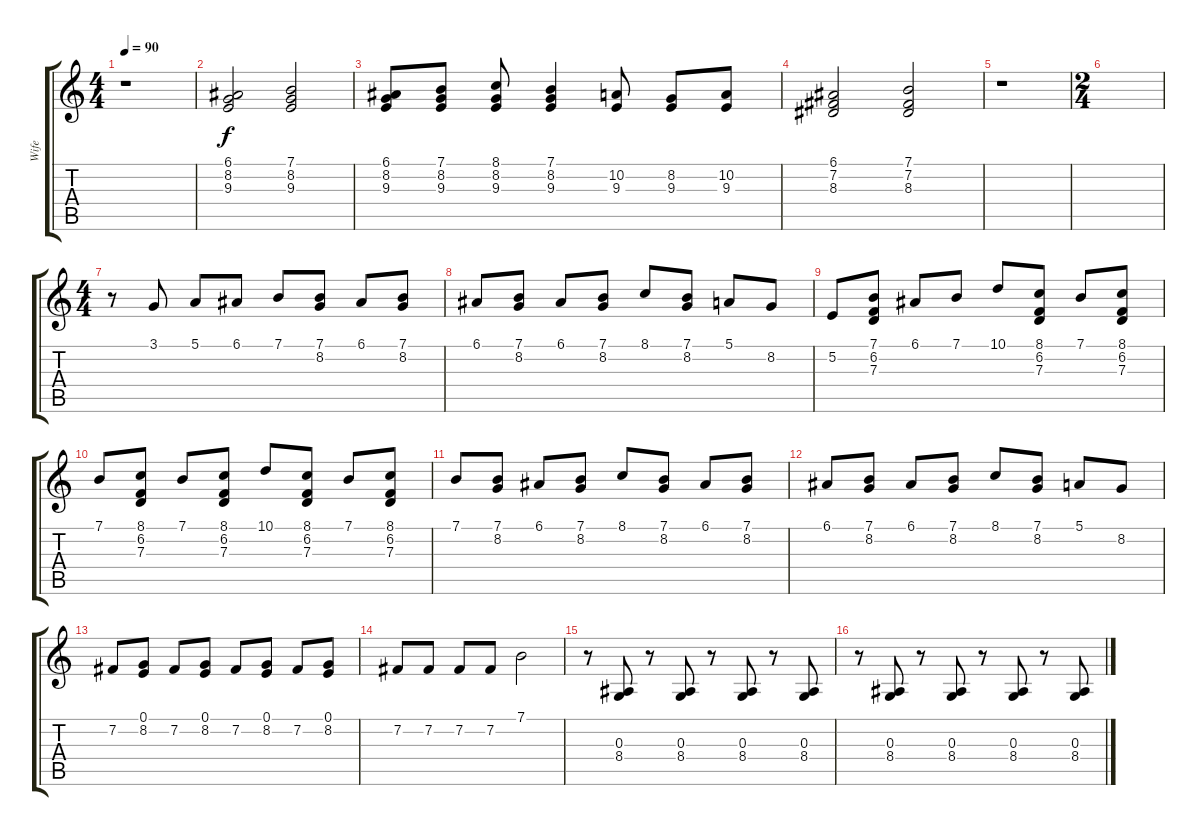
\track ("Wife" "Wife") {instrument lead4chiff}
\staff {score tabs}
\tuning (E4 B3 G3 D3 A2 E2) {hide}
\ts (4 4)
\tempo 90
\clef g2
\ks c
r.1{dy f} |
(6.1 8.2 9.3).2 (7.1 8.2 9.3).2 |
(6.1 8.2 9.3).8 (7.1 8.2 9.3).8 (8.1 8.2 9.3).8 (7.1 8.2 9.3).4 (10.2 9.3).8 (8.2 9.3).8 (10.2 9.3).8 |
(6.1 7.2 8.3).2 (7.1 7.2 8.3).2 |
r.1 |
\ts (2 4)
|
\ts (4 4)
r.8 3.1.8 5.1.8 6.1.8 7.1.8 (7.1 8.2).8 6.1.8 (7.1 8.2).8 |
6.1.8 (7.1 8.2).8 6.1.8 (7.1 8.2).8 8.1.8 (7.1 8.2).8 5.1.8 8.2.8 |
5.2.8 (7.1 6.2 7.3).8 6.1.8 7.1.8 10.1.8 (8.1 6.2 7.3).8 7.1.8 (8.1 6.2 7.3).8 |
7.1.8 (8.1 6.2 7.3).8 7.1.8 (8.1 6.2 7.3).8 10.1.8 (8.1 6.2 7.3).8 7.1.8 (8.1 6.2 7.3).8 |
7.1.8 (7.1 8.2).8 6.1.8 (7.1 8.2).8 8.1.8 (7.1 8.2).8 6.1.8 (7.1 8.2).8 |
6.1.8 (7.1 8.2).8 6.1.8 (7.1 8.2).8 8.1.8 (7.1 8.2).8 5.1.8 8.2.8 |
7.2.8 (0.1 8.2).8 7.2.8 (0.1 8.2).8 7.2.8 (0.1 8.2).8 7.2.8 (0.1 8.2).8 |
7.2.8 7.2.8 7.2.8 7.2.8 7.1.2 |
r.8 (0.3 8.4).8 r.8 (0.3 8.4).8 r.8 (0.3 8.4).8 r.8 (0.3 8.4).8 |
r.8 (0.3 8.4).8 r.8 (0.3 8.4).8 r.8 (0.3 8.4).8 r.8 (0.3 8.4).8
